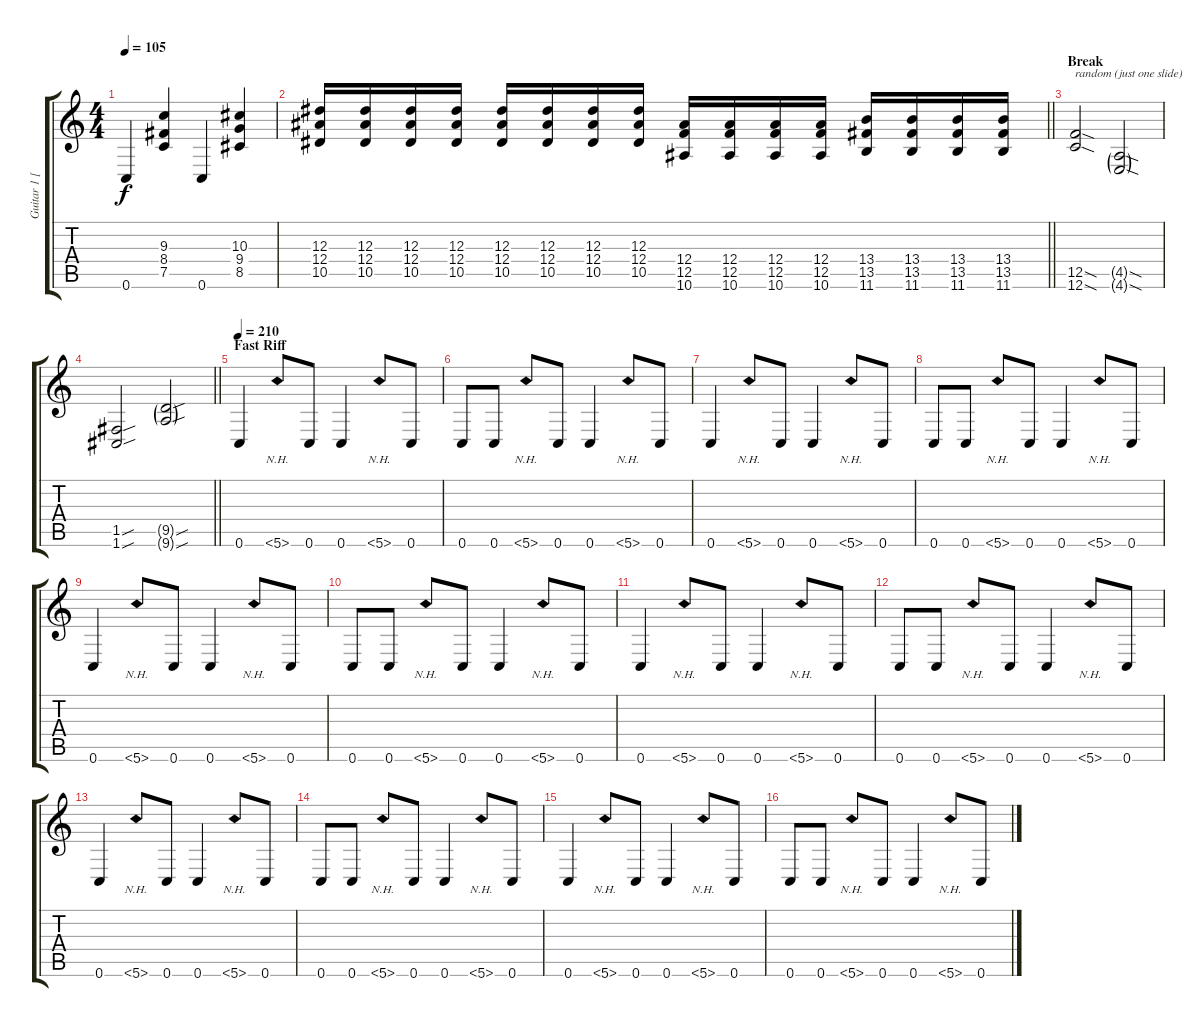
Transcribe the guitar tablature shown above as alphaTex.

\track ("Guitar 1 [Josh Homme]" "Guitar 1 [") {instrument overdrivenguitar}
\staff {score tabs}
\tuning (C4 G3 Eb3 Bb2 F2 C2) {hide}
\ts (4 4)
\tempo 105
\clef g2
\ks c
0.6.4{dy f} (9.3 8.4 7.5).4 0.6.4 (10.3 9.4 8.5).4 |
\barLineRight lightlight
(12.3 12.4 10.5).16 (12.3 12.4 10.5).16 (12.3 12.4 10.5).16 (12.3 12.4 10.5).16 (12.3 12.4 10.5).16 (12.3 12.4 10.5).16 (12.3 12.4 10.5).16 (12.3 12.4 10.5).16 (12.4 12.5 10.6).16 (12.4 12.5 10.6).16 (12.4 12.5 10.6).16 (12.4 12.5 10.6).16 (13.4 13.5 11.6).16 (13.4 13.5 11.6).16 (13.4 13.5 11.6).16 (13.4 13.5 11.6).16 |
\section ("" "Break")
(12.5{sod} 12.6{sod}).2{txt "random (just one slide)"} (4.5{sod g} 4.6{sod g}).2 |
\barLineRight lightlight
(1.5{sou} 1.6{sou}).2 (9.5{sou g} 9.6{sou g}).2 |
\section ("" "Fast Riff")
\tempo 210
0.6.4{volume 13} 5.6{nh}.8 0.6.8 0.6.4 5.6{nh}.8 0.6.8 |
0.6.8 0.6.8 5.6{nh}.8 0.6.8 0.6.4 5.6{nh}.8 0.6.8 |
0.6.4 5.6{nh}.8 0.6.8 0.6.4 5.6{nh}.8 0.6.8 |
0.6.8 0.6.8 5.6{nh}.8 0.6.8 0.6.4 5.6{nh}.8 0.6.8 |
0.6.4 5.6{nh}.8 0.6.8 0.6.4 5.6{nh}.8 0.6.8 |
0.6.8 0.6.8 5.6{nh}.8 0.6.8 0.6.4 5.6{nh}.8 0.6.8 |
0.6.4 5.6{nh}.8 0.6.8 0.6.4 5.6{nh}.8 0.6.8 |
0.6.8 0.6.8 5.6{nh}.8 0.6.8 0.6.4 5.6{nh}.8 0.6.8 |
0.6.4 5.6{nh}.8 0.6.8 0.6.4 5.6{nh}.8 0.6.8 |
0.6.8 0.6.8 5.6{nh}.8 0.6.8 0.6.4 5.6{nh}.8 0.6.8 |
0.6.4 5.6{nh}.8 0.6.8 0.6.4 5.6{nh}.8 0.6.8 |
0.6.8 0.6.8 5.6{nh}.8 0.6.8 0.6.4 5.6{nh}.8 0.6.8
